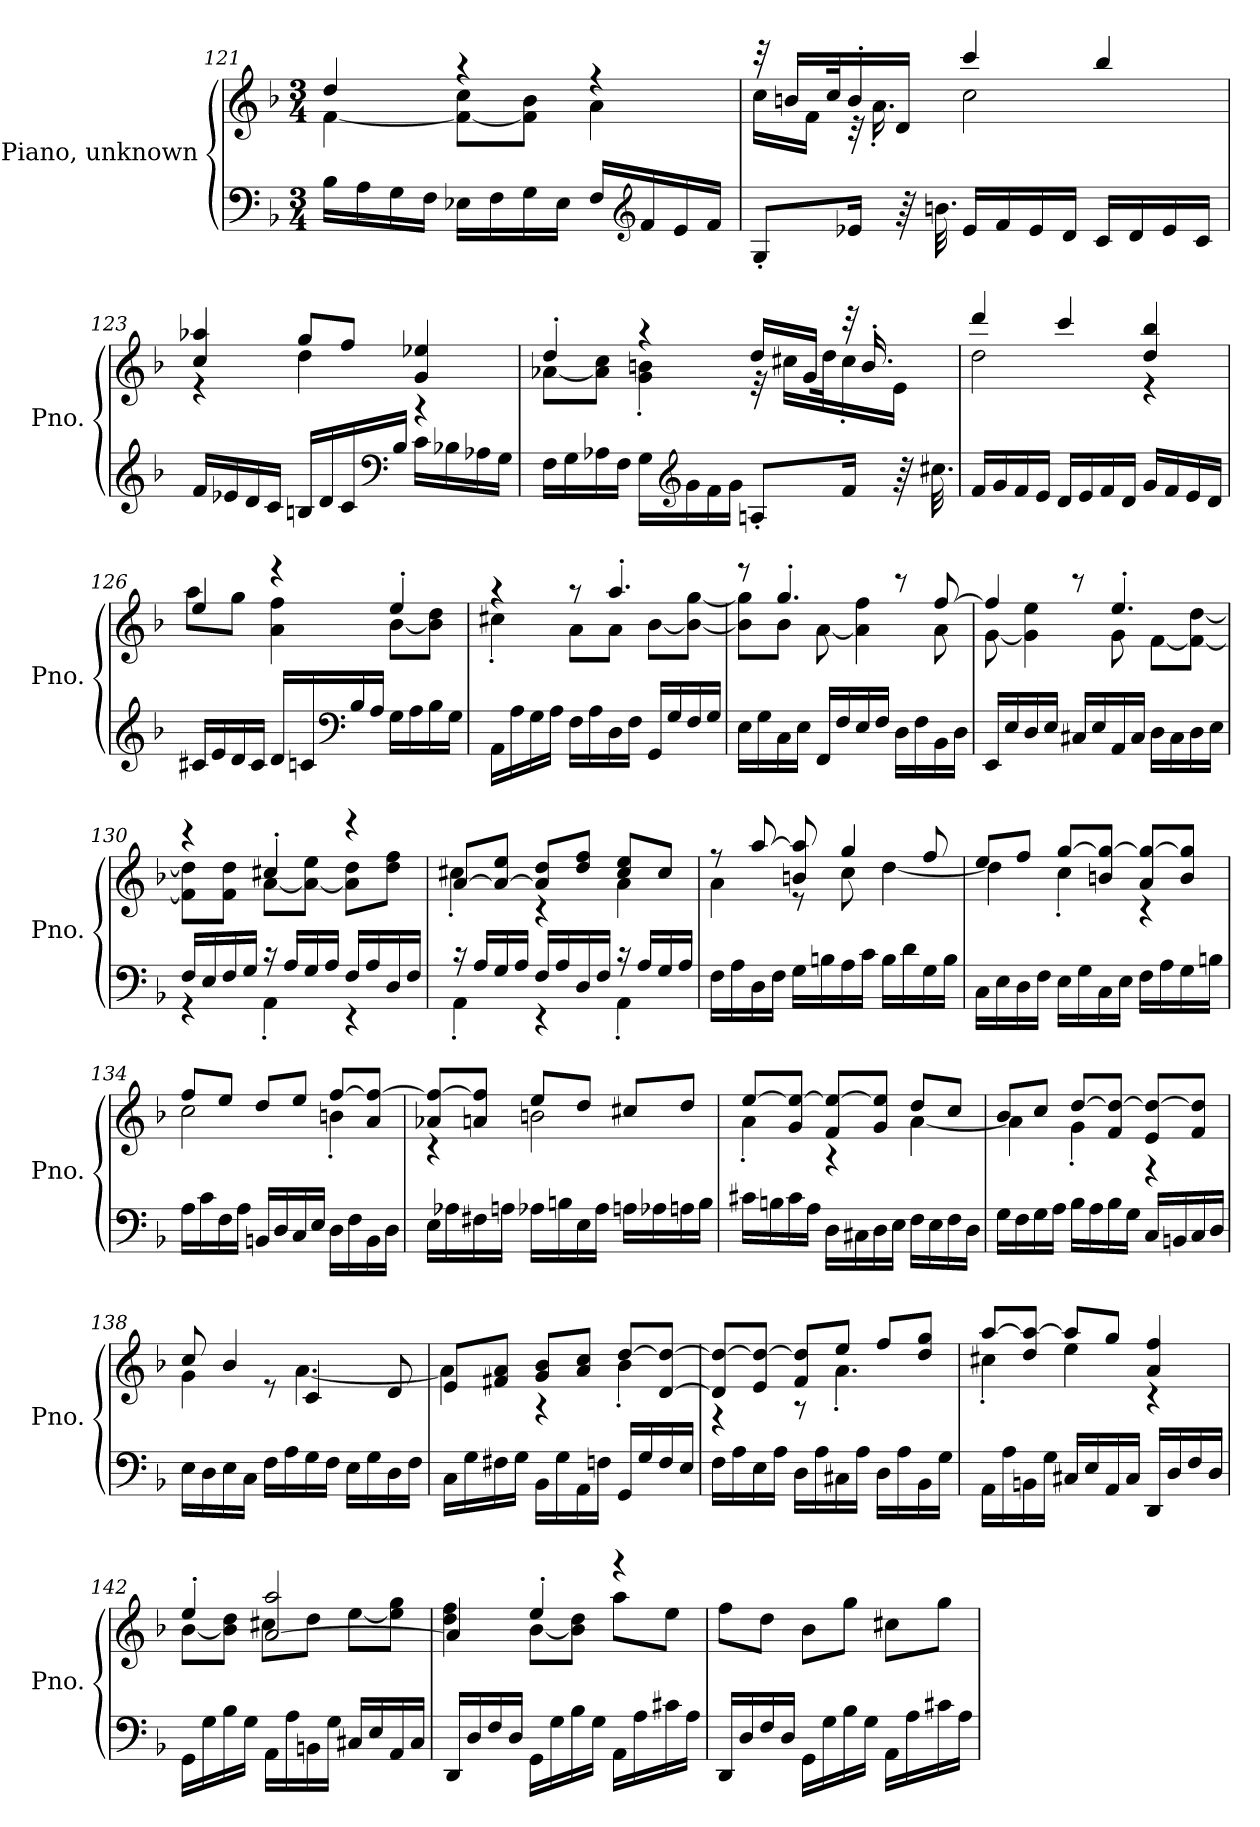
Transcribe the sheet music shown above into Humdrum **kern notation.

**kern	**kern
*part1	*part1
*staff2	*staff1
*I"Piano, unknown	*
*I'Pno.	*
!!LO:LB:g=z
*clefF4	*clefG2
*k[b-]	*k[b-]
*M3/4	*M3/4
=121	=121
*	*^
16B-\LL	4dd/	[4f\
16A\	.	.
16G\	.	.
16F\JJ	.	.
16E-X\LL	4r	8f\_ 8cc\L
16F\	.	.
16G\	.	8f\] 8b-\J
16E-\JJ	.	.
16F/LL	4r	4a\
*clefG2	*	*
16f/	.	.
16e/	.	.
16f/JJ	.	.
=122	=122	=122
8G'/L	32r	16cc\LL
.	16bn/LL	.
.	.	16f\JJ
.	32cc/K	.
16e-X/Jk	16b'/	32r
.	.	16.a'\
64r	16d/JJ	.
32.bn\	.	.
16e-/LL	4ccc/	2cc\
16f/	.	.
16e-/	.	.
16d/JJ	.	.
16c/LL	4bb-/	.
16d/	.	.
16e-/	.	.
16c/JJ	.	.
!!LO:LB:g=z	!!
=123	=123	=123
16f/LL	4cc/ 4aa-X/	4r
16e-X/	.	.
16d/	.	.
16c/JJ	.	.
16Bn/LL	8gg/L	4dd\
16d/	.	.
16c/	8ff/J	.
*clefF4	*	*
16B/JJ	.	.
16c\LL	4g/ 4ee-X/	4r
16B-X\	.	.
16A-X\	.	.
16G\JJ	.	.
=124	=124	=124
16F\LL	4dd'/	[8a-X\L
16G\	.	.
16A-X\	.	8a-\] 8cc\J
16F\JJ	.	.
16G\LL	4r	4g\' 4bn\'
*clefG2	*	*
16g\	.	.
16f\	.	.
16g\JJ	.	.
8An'/L	16dd/LL	32r
.	.	16cc#X\LL
.	16g/JJ	.
.	.	32dd\K
16f/Jk	32r	16cc#'\
.	16.b'/	.
64r	.	16e\JJ
32.cc#X\	.	.
!!LO:LB:g=z	!!
=125	=125	=125
16f/LL	4ddd/	2dd\
16g/	.	.
16f/	.	.
16e/JJ	.	.
16d/LL	4ccc/	.
16e/	.	.
16f/	.	.
16d/JJ	.	.
16g/LL	4dd/ 4bb-/	4r
16f/	.	.
16e/	.	.
16d/JJ	.	.
=126	=126	=126
16c#X/LL	4ee/	8aa\L
16e/	.	.
16d/	.	8gg\J
16c#/JJ	.	.
16d/LL	4r	4a\ 4ff\
16cn/	.	.
*clefF4	*	*
16B-/	.	.
16A/JJ	.	.
16G\LL	4ee'/	[8b-\L
16A\	.	.
16B-\	.	8b-\] 8dd\J
16G\JJ	.	.
=127	=127	=127
16AA\LL	4r	4cc#X'\
16A\	.	.
16G\	.	.
16A\JJ	.	.
16F\LL	8r	8a\L
16A\	.	.
16D\	4.aa'/	8a\J
16F\JJ	.	.
16GG/LL	.	[8b-\L
16G/	.	.
16F/	.	8b-\_ [8gg\J
16G/JJ	.	.
!!LO:PB:g=z	!!
=128	=128	=128
16E\LL	8r	8b-\] 8gg\]L
16G\	.	.
16C\	4.gg'/	8b-\J
16E\JJ	.	.
16FF/LL	.	[8a\
16F/	.	.
16E/	.	4a\] 4ff\
16F/JJ	.	.
16D\LL	8r	.
16F\	.	.
16BB-\	[8ff/	8a\
16D\JJ	.	.
=129	=129	=129
16EE/LL	4ff/]	[8g\
16E/	.	.
16D/	.	4g\] 4ee\
16E/JJ	.	.
16C#X/LL	8r	.
16E/	.	.
16AA/	4.ee'/	8g\
16C#/JJ	.	.
16D\LL	.	[8f\L
16C#\	.	.
16D\	.	8f\_ [8dd\J
16E\JJ	.	.
=130	=130	=130
*^	*	*
16F/LL	4r	4r	8f\] 8dd\]L
16E/	.	.	.
16F/	.	.	8f\ 8dd\J
16G/JJ	.	.	.
16r	4AA'\	4cc#X'/	[8a\L
16A/LL	.	.	.
16G/	.	.	8a\_ 8ee\J
16A/JJ	.	.	.
16F/LL	4r	4r	8a\] 8dd\L
16A/	.	.	.
16D/	.	.	8dd\ 8ff\J
16F/JJ	.	.	.
!!LO:LB:g=z	!!
=131	=131	=131	=131
16r	4AA'\	[8a/L	4cc#X'\
16A/LL	.	.	.
16G/	.	8a/_ 8ee/J	.
16A/JJ	.	.	.
16F/LL	4r	8a/] 8dd/L	4r
16A/	.	.	.
16D/	.	8dd/ 8ff/J	.
16F/JJ	.	.	.
16r	4AA'\	8cc#/ 8ee/L	4a\
16A/LL	.	.	.
16G/	.	8cc#/J	.
16A/JJ	.	.	.
*v	*v	*	*
=132	=132	=132
16F\LL	8r	4a\
16A\	.	.
16D\	[8aa/	.
16F\JJ	.	.
16G\LL	8bn/ 8aa/]	8r
16Bn\	.	.
16A\	4gg/	8cc\
16c\JJ	.	.
16B\LL	.	[4dd\
16d\	.	.
16G\	8ff/	.
16B\JJ	.	.
=133	=133	=133
16C\LL	8ee/L	4dd\]
16E\	.	.
16D\	8ff/J	.
16F\JJ	.	.
16E\LL	[8gg/L	4cc'\
16G\	.	.
16C\	8bn/ 8gg/_J	.
16E\JJ	.	.
16F\LL	8a/ 8gg/_L	4r
16A\	.	.
16G\	8b/ 8gg/]J	.
16Bn\JJ	.	.
!!LO:LB:g=z	!!
=134	=134	=134
16A\LL	8ff/L	2cc\
16c\	.	.
16F\	8ee/J	.
16A\JJ	.	.
16BBn/LL	8dd/L	.
16D/	.	.
16C/	8ee/J	.
16E/JJ	.	.
16D\LL	[8ff/L	4bn'\
16F\	.	.
16BB\	8a/ 8ff/_J	.
16D\JJ	.	.
=135	=135	=135
16E\LL	8a-X/ 8ff/_L	4r
16A-X\	.	.
16F#X\	8an/ 8ff/]J	.
16An\JJ	.	.
16A-X\LL	8ee/L	2bn\
16Bn\	.	.
16E\	8dd/J	.
16A-\JJ	.	.
16An\LL	8cc#X/L	.
16A-X\	.	.
16An\	8dd/J	.
16B\JJ	.	.
=136	=136	=136
16c#X\LL	[8ee/L	4a'\
16Bn\	.	.
16c#\	8g/ 8ee/_J	.
16A\JJ	.	.
16D\LL	8f/ 8ee/_L	4r
16C#X\	.	.
16D\	8g/ 8ee/]J	.
16E\JJ	.	.
16F\LL	8dd/L	[4a\
16E\	.	.
16F\	8cc/J	.
16D\JJ	.	.
!!LO:LB:g=z	!!
=137	=137	=137
16G\LL	8b-/L	4a\]
16F\	.	.
16G\	8cc/J	.
16A\JJ	.	.
16B-\LL	[8dd/L	4g'\
16A\	.	.
16B-\	8f/ 8dd/_J	.
16G\JJ	.	.
16C/LL	8e/ 8dd/_L	4r
16BBn/	.	.
16C/	8f/ 8dd/]J	.
16D/JJ	.	.
=138	=138	=138
16E\LL	8cc/	4g\
16D\	.	.
16E\	4b-/	.
16C\JJ	.	.
16F\LL	.	8r
16A\	.	.
16G\	4c/	[4.a\
16F\JJ	.	.
16E\LL	.	.
16G\	.	.
16D\	8d/	.
16F\JJ	.	.
=139	=139	=139
16C\LL	8e/L	4a\]
16G\	.	.
16F#X\	8f#X/ 8a/J	.
16G\JJ	.	.
16BB-\LL	8g/ 8b-/L	4r
16G\	.	.
16AA\	8a/ 8cc/J	.
16Fn\JJ	.	.
16GG/LL	[8dd/L	4b-'\
16G/	.	.
16F/	[8d/ 8dd/_J	.
16E/JJ	.	.
!!LO:LB:g=z	!!
=140	=140	=140
16F\LL	8d/] 8dd/_L	4r
16A\	.	.
16E\	8e/ 8dd/_J	.
16A\JJ	.	.
16D\LL	8f/ 8dd/]L	8r
16A\	.	.
16C#X\	8ee/J	4.a'\
16A\JJ	.	.
16D\LL	8ff/L	.
16A\	.	.
16BB-\	8dd/ 8gg/J	.
16G\JJ	.	.
=141	=141	=141
16AA\LL	[8aa/L	4cc#X'\
16A\	.	.
16BBn\	8dd/ 8aa/_J	.
16G\JJ	.	.
16C#X/LL	8aa/L]	4ee\
16E/	.	.
16AA/	8gg/J	.
16C#/JJ	.	.
16DD/LL	4a/ 4ff/	4r
16D/	.	.
16F/	.	.
16D/JJ	.	.
=142	=142	=142
16GG\LL	4ee'/	[8b-\L
16G\	.	.
16B-\	.	8b-\] 8dd\J
16G\JJ	.	.
16AA\LL	[2a/ 2aa/	8cc#X\L
16A\	.	.
16BBn\	.	8dd\J
16G\JJ	.	.
16C#X/LL	.	[8ee\L
16E/	.	.
16AA/	.	8ee\] 8gg\J
16C#/JJ	.	.
!!LO:LB:g=z	!!
=143	=143	=143
16DD/LL	4a/]	4dd\ 4ff\
16D/	.	.
16F/	.	.
16D/JJ	.	.
16GG\LL	4ee'/	[8b-\L
16G\	.	.
16B-\	.	8b-\] 8dd\J
16G\JJ	.	.
16AA\LL	4r	8aa\L
16A\	.	.
16c#X\	.	8ee\J
16A\JJ	.	.
*	*v	*v
=144	=144
16DD/LL	8ff\L
16D/	.
16F/	8dd\J
16D/JJ	.
16GG\LL	8b-\L
16G\	.
16B-\	8gg\J
16G\JJ	.
16AA\LL	8cc#X\L
16A\	.
16c#X\	8gg\J
16A\JJ	.
=	=
*-	*-
